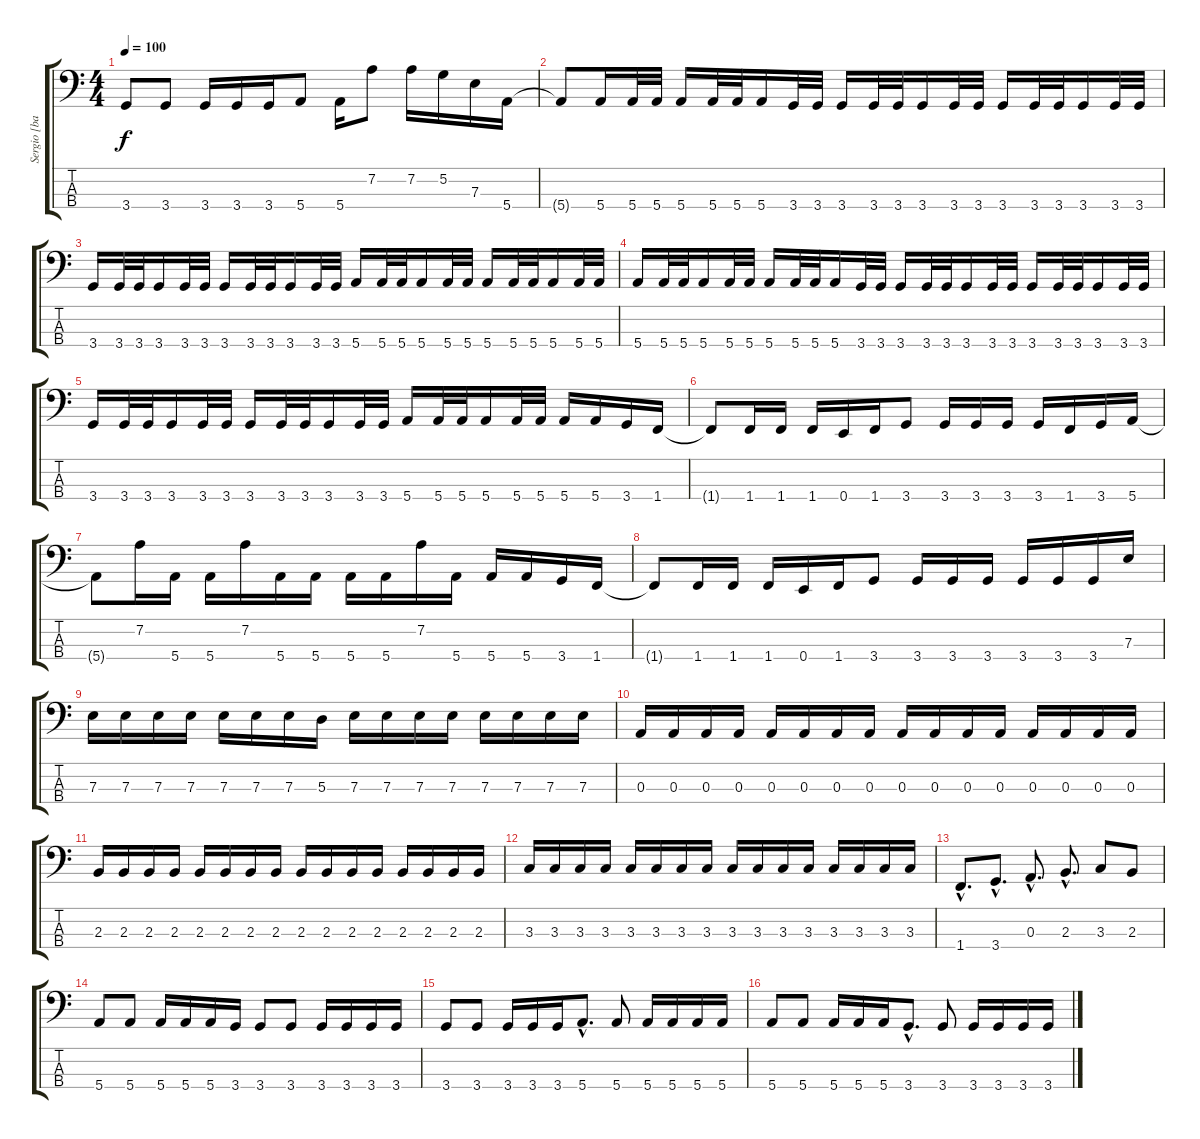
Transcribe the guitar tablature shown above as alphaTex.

\track ("Sergio [bajo]" "Sergio [ba") {instrument electricbassfinger}
\staff {score tabs}
\tuning (G2 D2 A1 E1) {hide}
\ts (4 4)
\tempo 100
\clef f4
\ks c
3.4.8{dy f} 3.4.8 3.4.16 3.4.16 3.4.16 5.4.8 5.4.16 7.2.8 7.2.16 5.2.16 7.3.16 5.4.16 |
5.4{t}.8 5.4.16 5.4.32 5.4.32 5.4.16 5.4.32 5.4.32 5.4.16 3.4.32 3.4.32 3.4.16 3.4.32 3.4.32 3.4.16 3.4.32 3.4.32 3.4.16 3.4.32 3.4.32 3.4.16 3.4.32 3.4.32 |
3.4.16 3.4.32 3.4.32 3.4.16 3.4.32 3.4.32 3.4.16 3.4.32 3.4.32 3.4.16 3.4.32 3.4.32 5.4.16 5.4.32 5.4.32 5.4.16 5.4.32 5.4.32 5.4.16 5.4.32 5.4.32 5.4.16 5.4.32 5.4.32 |
5.4.16 5.4.32 5.4.32 5.4.16 5.4.32 5.4.32 5.4.16 5.4.32 5.4.32 5.4.16 3.4.32 3.4.32 3.4.16 3.4.32 3.4.32 3.4.16 3.4.32 3.4.32 3.4.16 3.4.32 3.4.32 3.4.16 3.4.32 3.4.32 |
3.4.16 3.4.32 3.4.32 3.4.16 3.4.32 3.4.32 3.4.16 3.4.32 3.4.32 3.4.16 3.4.32 3.4.32 5.4.16 5.4.32 5.4.32 5.4.16 5.4.32 5.4.32 5.4.16 5.4.16 3.4.16 1.4.16 |
1.4{t}.8 1.4.16 1.4.16 1.4.16 0.4.16 1.4.16 3.4.8 3.4.16 3.4.16 3.4.16 3.4.16 1.4.16 3.4.16 5.4.16 |
5.4{t}.8 7.2.16 5.4.16 5.4.16 7.2.16 5.4.16 5.4.16 5.4.16 5.4.16 7.2.16 5.4.16 5.4.16 5.4.16 3.4.16 1.4.16 |
1.4{t}.8 1.4.16 1.4.16 1.4.16 0.4.16 1.4.16 3.4.8 3.4.16 3.4.16 3.4.16 3.4.16 3.4.16 3.4.16 7.3.16 |
7.3.16 7.3.16 7.3.16 7.3.16 7.3.16 7.3.16 7.3.16 5.3.16 7.3.16 7.3.16 7.3.16 7.3.16 7.3.16 7.3.16 7.3.16 7.3.16 |
0.3.16 0.3.16 0.3.16 0.3.16 0.3.16 0.3.16 0.3.16 0.3.16 0.3.16 0.3.16 0.3.16 0.3.16 0.3.16 0.3.16 0.3.16 0.3.16 |
2.3.16 2.3.16 2.3.16 2.3.16 2.3.16 2.3.16 2.3.16 2.3.16 2.3.16 2.3.16 2.3.16 2.3.16 2.3.16 2.3.16 2.3.16 2.3.16 |
3.3.16 3.3.16 3.3.16 3.3.16 3.3.16 3.3.16 3.3.16 3.3.16 3.3.16 3.3.16 3.3.16 3.3.16 3.3.16 3.3.16 3.3.16 3.3.16 |
1.4{hac}.8{d} 3.4{hac}.8{d} 0.3{hac}.8{d} 2.3{hac}.8{d} 3.3.8 2.3.8 |
5.4.8 5.4.8 5.4.16 5.4.16 5.4.16 3.4.16 3.4.8 3.4.8 3.4.16 3.4.16 3.4.16 3.4.16 |
3.4.8 3.4.8 3.4.16 3.4.16 3.4.16 5.4{hac}.8{d} 5.4.8 5.4.16 5.4.16 5.4.16 5.4.16 |
5.4.8 5.4.8 5.4.16 5.4.16 5.4.16 3.4{hac}.8{d} 3.4.8 3.4.16 3.4.16 3.4.16 3.4.16
